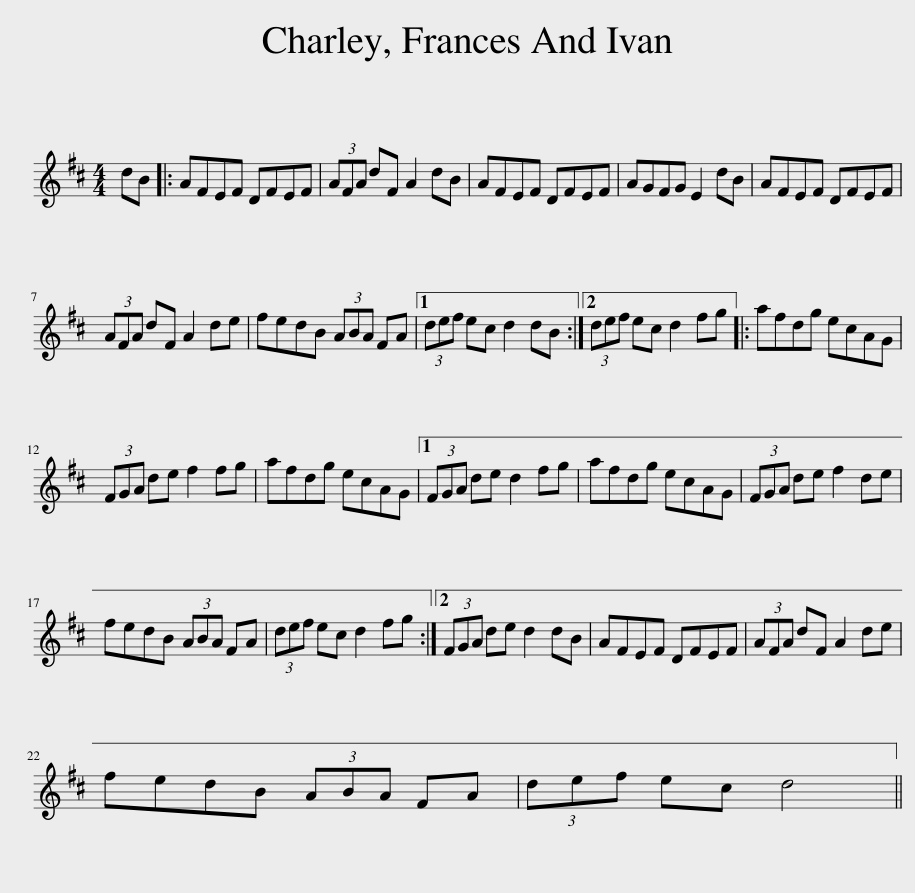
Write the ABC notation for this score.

X:1
L:1/8
M:4/4
I:linebreak $
K:D
V:1 treble
V:1
 dB |: AFEF DFEF | (3AFA dF A2 dB | AFEF DFEF | AGFG E2 dB | %5
 AFEF DFEF |$ (3AFA dF A2 de | fedB (3ABA FA |1 (3def ec d2 dB :|2 (3def ec d2 fg |: %10
 afdg ecAG |$ (3FGA de f2 fg | afdg ecAG |1 (3FGA de d2 fg | afdg ecAG | %15
 (3FGA de f2 de |$ fedB (3ABA FA | (3def ec d2 fg :|2 (3FGA de d2 dB | AFEF DFEF | %20
 (3AFA dF A2 de |$ fedB (3ABA FA | (3def ec d4 || %23
